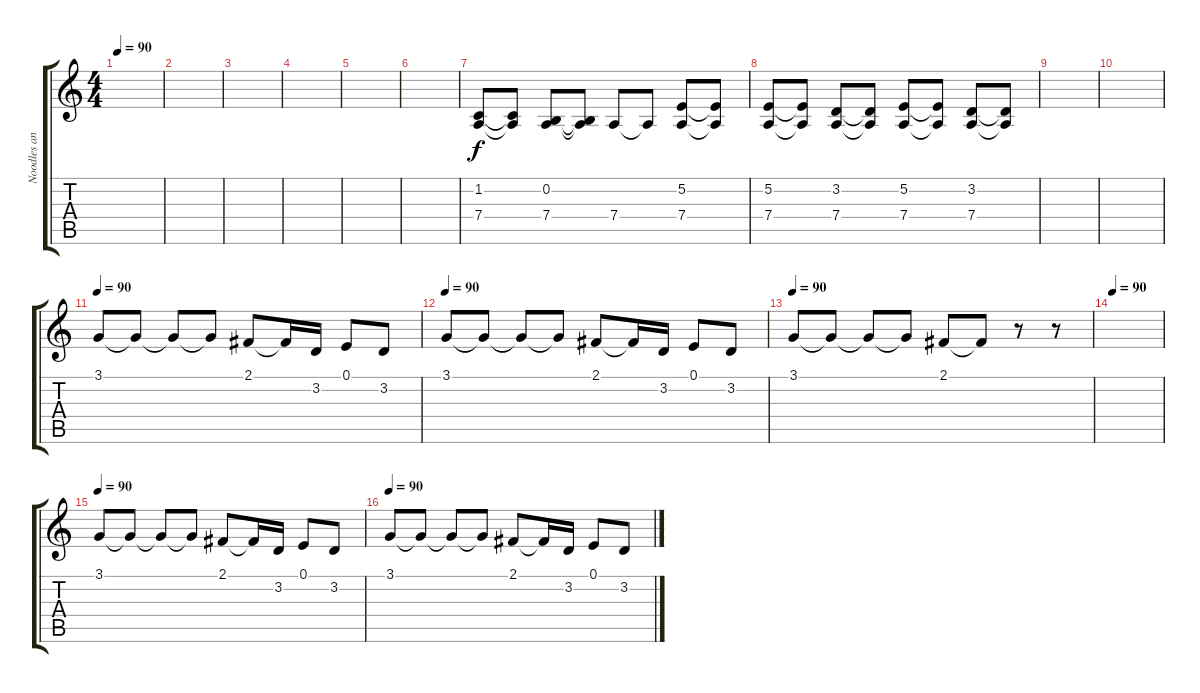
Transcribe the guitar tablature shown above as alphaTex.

\track ("Noodles and Greg.K (Backvocals)" "Noodles an") {instrument synthbrass1}
\staff {score tabs}
\tuning (E4 B3 G3 D3 A2 E2) {hide}
\ts (4 4)
\tempo 90
\clef g2
\ks c
|
|
|
|
|
|
(1.2 7.4).8{volume 12 instrument englishhorn} (1.2{t} 7.4{t}).8 (0.2 7.4).8 (0.2{t} 7.4{t}).8 7.4.8 7.4{t}.8 (5.2 7.4).8 (5.2{t} 7.4{t}).8 |
(5.2 7.4).8{volume 12 instrument englishhorn} (5.2{t} 7.4{t}).8 (3.2 7.4).8 (3.2{t} 7.4{t}).8 (5.2 7.4).8 (5.2{t} 7.4{t}).8 (3.2 7.4).8 (3.2{t} 7.4{t}).8 |
|
|
\tempo 90
3.1.8{volume 16 instrument oboe} 3.1{t}.8 3.1{t}.8 3.1{t}.8 2.1.8 2.1{t}.16 3.2.16 0.1.8 3.2.8 |
\tempo 90
3.1.8{volume 16 instrument oboe} 3.1{t}.8 3.1{t}.8 3.1{t}.8 2.1.8 2.1{t}.16 3.2.16 0.1.8 3.2.8 |
\tempo 90
3.1.8{volume 16 instrument oboe} 3.1{t}.8 3.1{t}.8 3.1{t}.8 2.1.8 2.1{t}.8 r.8 r.8 |
\tempo 90
|
\tempo 90
3.1.8{volume 16 instrument oboe} 3.1{t}.8 3.1{t}.8 3.1{t}.8 2.1.8 2.1{t}.16 3.2.16 0.1.8 3.2.8 |
\tempo 90
3.1.8{volume 16 instrument oboe} 3.1{t}.8 3.1{t}.8 3.1{t}.8 2.1.8 2.1{t}.16 3.2.16 0.1.8 3.2.8
